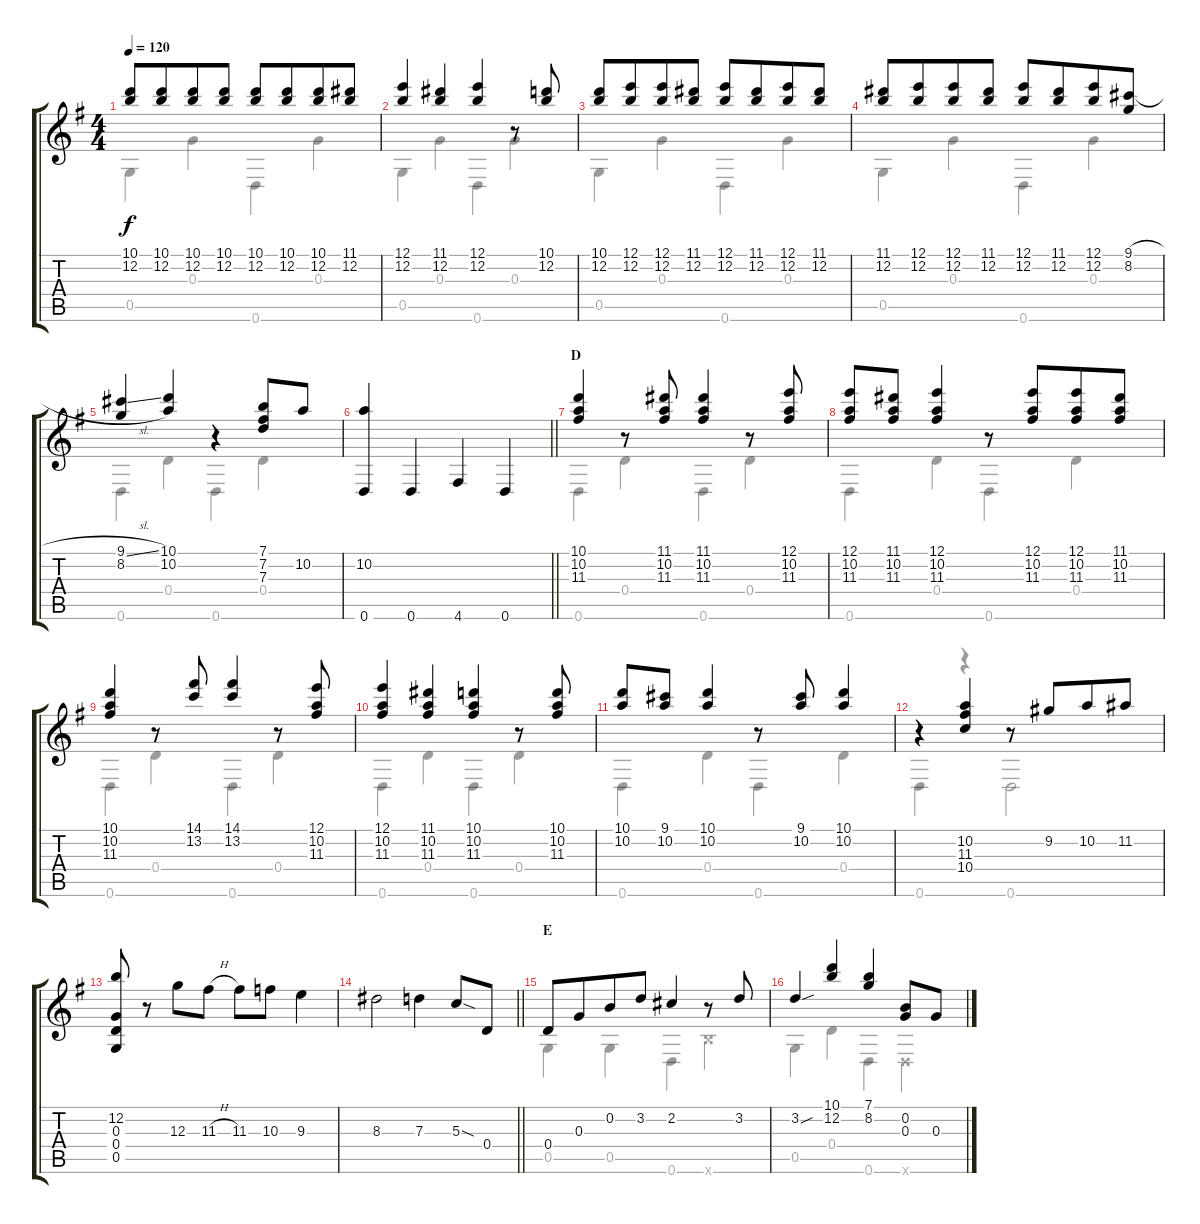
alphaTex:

\track "" {instrument acousticguitarsteel}
\staff {score tabs}
\tuning (E4 B3 G3 D3 G2 D2) {hide}
\voice
\ts (4 4)
\tempo 120
\clef g2
\ks g
(10.1 12.2).8{dy f} (10.1 12.2).8{beam merge} (10.1 12.2).8 (10.1 12.2).8 (10.1 12.2).8 (10.1 12.2).8{beam merge} (10.1 12.2).8 (11.1 12.2).8 |
(12.1 12.2).4 (11.1 12.2).4 (12.1 12.2).4 r.8 (10.1 12.2).8 |
(10.1 12.2).8 (12.1 12.2).8{beam merge} (12.1 12.2).8 (11.1 12.2).8 (12.1 12.2).8 (11.1 12.2).8{beam merge} (12.1 12.2).8 (11.1 12.2).8 |
(11.1 12.2).8 (12.1 12.2).8{beam merge} (12.1 12.2).8 (11.1 12.2).8 (12.1 12.2).8 (11.1 12.2).8{beam merge} (12.1 12.2).8 (9.1{h} 8.2).8 |
(9.1{sl} 8.2).4 (10.1 10.2).4 r.4 (7.1 7.2 7.3).8 10.2.8 |
\barLineRight lightlight
(10.2 0.6).4 0.6.4 4.6.4 0.6.4 |
\section ("" "D")
(10.1 10.2 11.3).4 r.8 (11.1 10.2 11.3).8 (11.1 10.2 11.3).4 r.8 (12.1 10.2 11.3).8 |
(12.1 10.2 11.3).8 (11.1 10.2 11.3).8 (12.1 10.2 11.3).4 r.8 (12.1 10.2 11.3).8{beam merge} (12.1 10.2 11.3).8 (11.1 10.2 11.3).8 |
(10.1 10.2 11.3).4 r.8 (14.1 13.2).8 (14.1 13.2).4 r.8 (12.1 10.2 11.3).8 |
(12.1 10.2 11.3).4 (11.1 10.2 11.3).4 (10.1 10.2 11.3).4 r.8 (10.1 10.2 11.3).8 |
(10.1 10.2).8 (9.1 10.2).8 (10.1 10.2).4 r.8 (9.1 10.2).8 (10.1 10.2).4 |
r.4 (10.2 11.3 10.4).4 r.8 9.2.8{beam merge} 10.2.8 11.2.8 |
(12.2 0.3 0.4 0.5).8 r.8 12.3.8 11.3{h}.8 11.3.8 10.3.8 9.3.4 |
\barLineRight lightlight
8.3.2 7.3.4 5.3{sod}.8 0.4.8 |
\section ("" "E")
0.4.8 0.3.8{beam merge} 0.2.8 3.2.8 2.2.4 r.8 3.2.8 |
3.2{sou}.4 (10.1 12.2).4 (7.1 8.2).4 (0.2 0.3).8 0.3.8
\voice
\clef g2
\ottava regular
\simile none
\ks g
0.5.4{dy f} 0.3.4 0.6.4 0.3.4 |
0.5.4 0.3.4 0.6.4 0.3.4 |
0.5.4 0.3.4 0.6.4 0.3.4 |
0.5.4 0.3.4 0.6.4 0.3.4 |
0.6.4 0.4.4 0.6.4 0.4.4 |
\barLineRight lightlight
|
0.6.4 0.4.4 0.6.4 0.4.4 |
0.6.4 0.4.4 0.6.4 0.4.4 |
0.6.4 0.4.4 0.6.4 0.4.4 |
0.6.4 0.4.4 0.6.4 0.4.4 |
0.6.4 0.4.4 0.6.4 0.4.4 |
0.6.4 r.4 0.6.2 |
|
\barLineRight lightlight
|
0.5.4 0.5.4 0.6.4 9.6{x}.4 |
0.5.4 0.4.4 0.6.4 0.6{x}.4
